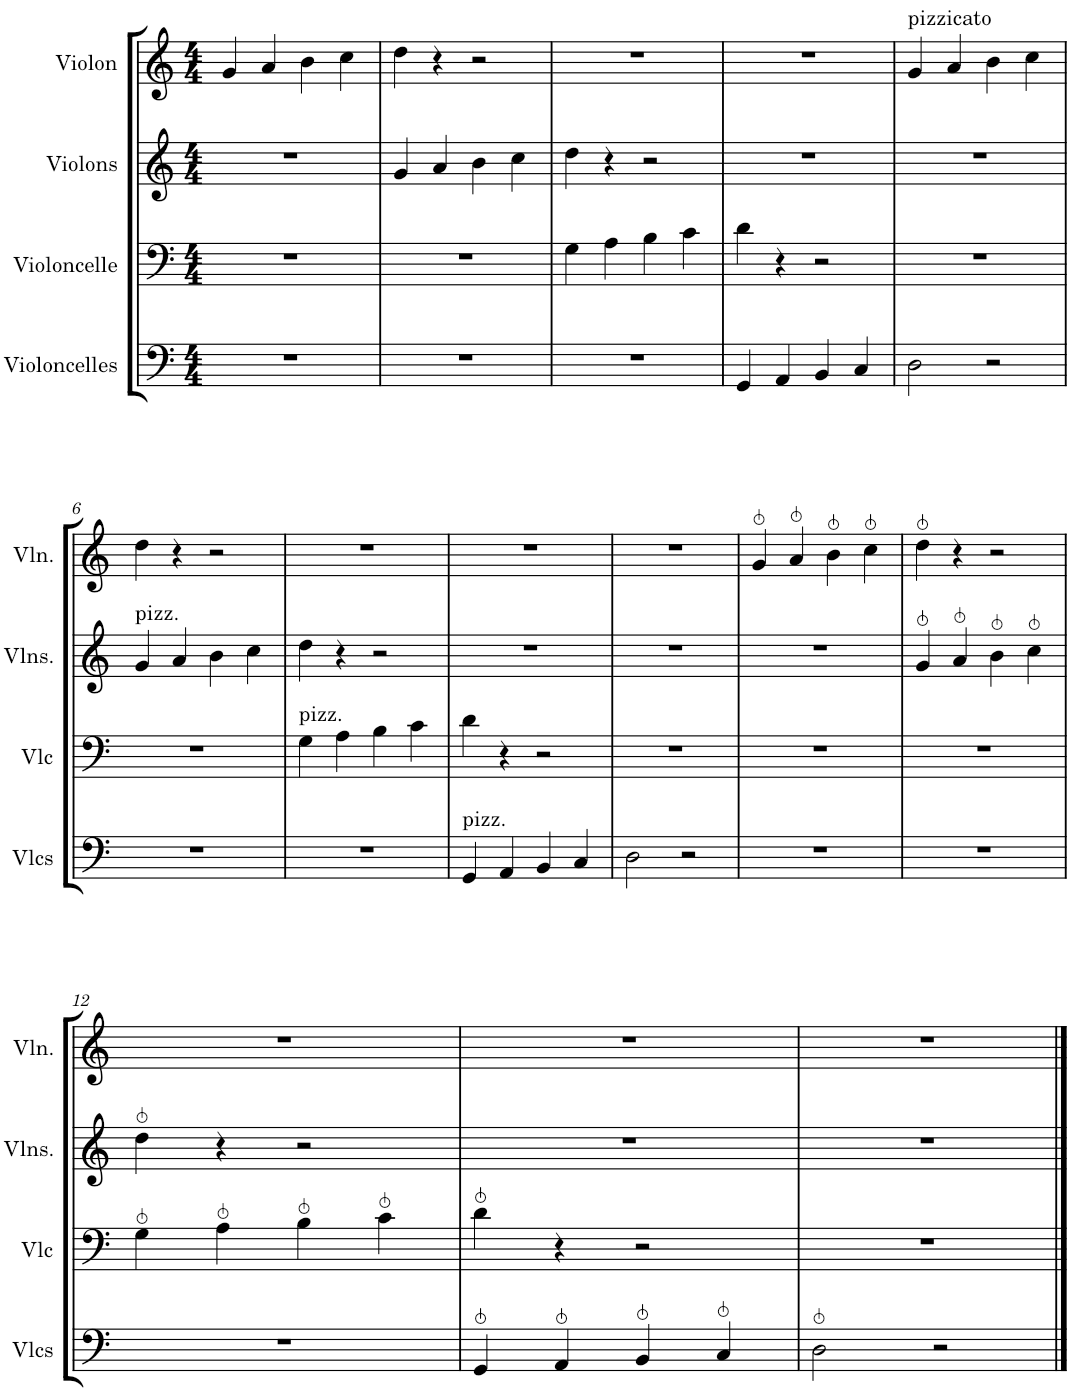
**kern	**kern	**kern	**kern
*part4	*part3	*part2	*part1
*staff4	*staff3	*staff2	*staff1
*I"Violoncelles	*I"Violoncelle	*I"Violons	*I"Violon
*I'Vlcs	*I'Vlc	*I'Vlns.	*I'Vln.
*clefF4	*clefF4	*clefG2	*clefG2
*k[]	*k[]	*k[]	*k[]
*M4/4	*M4/4	*M4/4	*M4/4
=1	=1	=1	=1
1r	1r	1r	4g/
.	.	.	4a/
.	.	.	4b\
.	.	.	4cc\
=2	=2	=2	=2
1r	1r	4g/	4dd\
.	.	4a/	4r
.	.	4b\	2r
.	.	4cc\	.
=3	=3	=3	=3
1r	4G\	4dd\	1r
.	4A\	4r	.
.	4B\	2r	.
.	4c\	.	.
=4	=4	=4	=4
4GG/	4d\	1r	1r
4AA/	4r	.	.
4BB/	2r	.	.
4C/	.	.	.
=5	=5	=5	=5
!	!	!	!LO:TX:a:t=pizzicato
2D\	1r	1r	4g/
.	.	.	4a/
2r	.	.	4b\
.	.	.	4cc\
!!LO:LB:g=z
=6	=6	=6	=6
!	!	!LO:TX:a:t=pizz.	!
1r	1r	4g/	4dd\
.	.	4a/	4r
.	.	4b\	2r
.	.	4cc\	.
=7	=7	=7	=7
!	!LO:TX:a:t=pizz.	!	!
1r	4G\	4dd\	1r
.	4A\	4r	.
.	4B\	2r	.
.	4c\	.	.
=8	=8	=8	=8
!LO:TX:a:t=pizz.	!	!	!
4GG/	4d\	1r	1r
4AA/	4r	.	.
4BB/	2r	.	.
4C/	.	.	.
=9	=9	=9	=9
2D\	1r	1r	1r
2r	.	.	.
=10	=10	=10	=10
1r	1r	1r	4g/
.	.	.	4a/
.	.	.	4b\
.	.	.	4cc\
=11	=11	=11	=11
1r	1r	4g/	4dd\
.	.	4a/	4r
.	.	4b\	2r
.	.	4cc\	.
!!LO:LB:g=z
=12	=12	=12	=12
1r	4G\	4dd\	1r
.	4A\	4r	.
.	4B\	2r	.
.	4c\	.	.
=13	=13	=13	=13
4GG/	4d\	1r	1r
4AA/	4r	.	.
4BB/	2r	.	.
4C/	.	.	.
=14	=14	=14	=14
2D\	1r	1r	1r
2r	.	.	.
==	==	==	==
*-	*-	*-	*-
